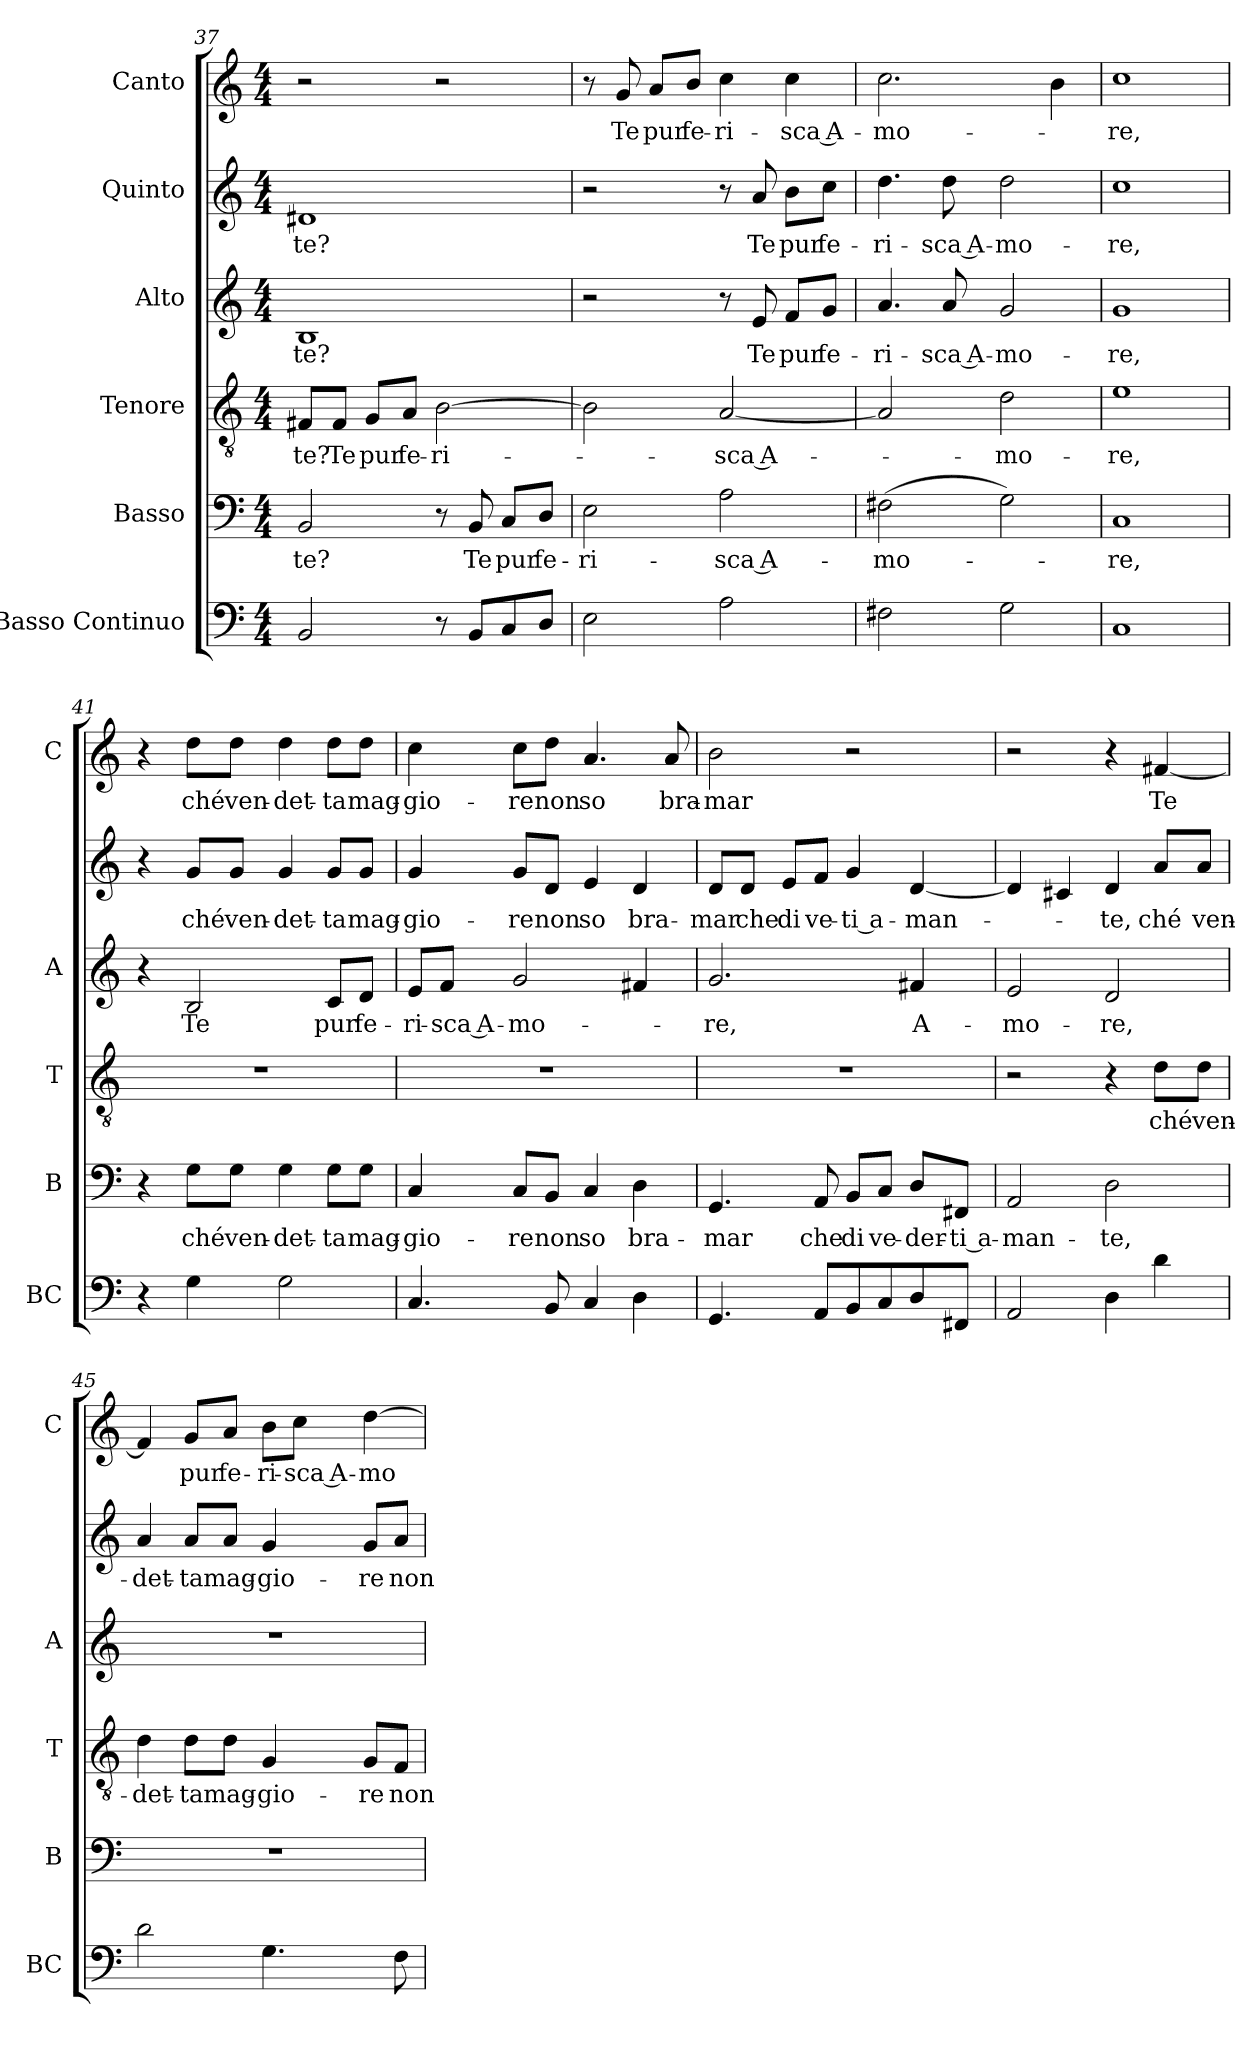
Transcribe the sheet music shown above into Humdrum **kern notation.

**kern	**kern	**text	**kern	**text	**kern	**text	**kern	**text	**kern	**text
*part6	*part5	*part5	*part4	*part4	*part3	*part3	*part2	*part2	*part1	*part1
*staff6	*staff5	*staff5	*staff4	*staff4	*staff3	*staff3	*staff2	*staff2	*staff1	*staff1
*I"Basso Continuo	*I"Basso	*	*I"Tenore	*	*I"Alto	*	*I"Quinto	*	*I"Canto	*
*I'BC	*I'B	*	*I'T	*	*I'A	*	*	*	*I'C	*
*clefF4	*clefF4	*	*clefGv2	*	*clefG2	*	*clefG2	*	*clefG2	*
*k[]	*k[]	*	*k[]	*	*k[]	*	*k[]	*	*k[]	*
*C:	*C:	*	*C:	*	*C:	*	*C:	*	*C:	*
*M4/4	*M4/4	*	*M4/4	*	*M4/4	*	*M4/4	*	*M4/4	*
=37	=37	=37	=37	=37	=37	=37	=37	=37	=37	=37
!	!	!LO:LY:b	!	!LO:LY:b	!	!LO:LY:b	!	!LO:LY:b	!	!
2BB/	2BB/	te?	8F#X/L	te?	1B	te?	1d#X	te?	2r	.
!	!	!	!	!LO:LY:b	!	!	!	!	!	!
.	.	.	8F#/J	Te	.	.	.	.	.	.
!	!	!	!	!LO:LY:b	!	!	!	!	!	!
.	.	.	8G/L	pur	.	.	.	.	.	.
!	!	!	!	!LO:LY:b	!	!	!	!	!	!
.	.	.	8A/J	fe-	.	.	.	.	.	.
!	!	!	!	!LO:LY:b	!	!	!	!	!	!
8r	8r	.	[2B\	-ri-	.	.	.	.	2r	.
!	!	!LO:LY:b	!	!	!	!	!	!	!	!
8BB/L	8BB/	Te	.	.	.	.	.	.	.	.
!	!	!LO:LY:b	!	!	!	!	!	!	!	!
8C/	8C/L	pur	.	.	.	.	.	.	.	.
!	!	!LO:LY:b	!	!	!	!	!	!	!	!
8D/J	8D/J	fe-	.	.	.	.	.	.	.	.
!!LO:PB:g=z
=38	=38	=38	=38	=38	=38	=38	=38	=38	=38	=38
!	!	!LO:LY:b	!	!	!	!	!	!	!	!
2E\	2E\	-ri-	2B\]	.	2r	.	2r	.	8r	.
!	!	!	!	!	!	!	!	!	!	!LO:LY:b
.	.	.	.	.	.	.	.	.	8g/	Te
!	!	!	!	!	!	!	!	!	!	!LO:LY:b
.	.	.	.	.	.	.	.	.	8a/L	pur
!	!	!	!	!	!	!	!	!	!	!LO:LY:b
.	.	.	.	.	.	.	.	.	8b/J	fe-
!	!	!LO:LY:b	!	!LO:LY:b	!	!	!	!	!	!LO:LY:b
2A\	2A\	-sca A-	[2A/	-sca A-	8r	.	8r	.	4cc\	-ri-
!	!	!	!	!	!	!LO:LY:b	!	!LO:LY:b	!	!
.	.	.	.	.	8e/	Te	8a/	Te	.	.
!	!	!	!	!	!	!LO:LY:b	!	!LO:LY:b	!	!LO:LY:b
.	.	.	.	.	8f/L	pur	8b\L	pur	4cc\	-sca A-
!	!	!	!	!	!	!LO:LY:b	!	!LO:LY:b	!	!
.	.	.	.	.	8g/J	-fe-	8cc\J	fe-	.	.
=39	=39	=39	=39	=39	=39	=39	=39	=39	=39	=39
!	!	!LO:LY:b	!	!	!	!LO:LY:b	!	!LO:LY:b	!	!LO:LY:b
2F#X\	(>2F#X\	-mo-	2A/]	.	4.a/	-ri-	4.dd\	-ri-	2.cc\	-mo-
!	!	!	!	!	!	!LO:LY:b	!	!LO:LY:b	!	!
.	.	.	.	.	8a/	-sca A-	8dd\	-sca A-	.	.
!	!	!	!	!LO:LY:b	!	!LO:LY:b	!	!LO:LY:b	!	!
2G\	2G\)	.	2d\	-mo-	2g/	-mo-	2dd\	-mo-	.	.
.	.	.	.	.	.	.	.	.	4b\	.
=40	=40	=40	=40	=40	=40	=40	=40	=40	=40	=40
!	!	!LO:LY:b	!	!LO:LY:b	!	!LO:LY:b	!	!LO:LY:b	!	!LO:LY:b
1C	1C	-re,	1e	-re,	1g	re,	1cc	-re,	1cc	-re,
=41	=41	=41	=41	=41	=41	=41	=41	=41	=41	=41
4r	4r	.	1r	.	4r	.	4r	.	4r	.
!	!	!LO:LY:b	!	!	!	!LO:LY:b	!	!LO:LY:b	!	!LO:LY:b
4G\	8G\L	ché	.	.	2B/	Te	8g/L	ché	8dd\L	ché
!	!	!LO:LY:b	!	!	!	!	!	!LO:LY:b	!	!LO:LY:b
.	8G\J	ven-	.	.	.	.	8g/J	ven-	8dd\J	ven-
!	!	!LO:LY:b	!	!	!	!	!	!LO:LY:b	!	!LO:LY:b
2G\	4G\	-det-	.	.	.	.	4g/	-det-	4dd\	-det-
!	!	!LO:LY:b	!	!	!	!LO:LY:b	!	!LO:LY:b	!	!LO:LY:b
.	8G\L	-ta	.	.	8c/L	pur	8g/L	-ta	8dd\L	-ta
!	!	!LO:LY:b	!	!	!	!LO:LY:b	!	!LO:LY:b	!	!LO:LY:b
.	8G\J	mag-	.	.	8d/J	fe-	8g/J	mag-	8dd\J	mag-
=42	=42	=42	=42	=42	=42	=42	=42	=42	=42	=42
!	!	!LO:LY:b	!	!	!	!LO:LY:b	!	!LO:LY:b	!	!LO:LY:b
4.C/	4C/	-gio-	1r	.	8e/L	-ri-	4g/	-gio-	4cc\	-gio-
!	!	!	!	!	!	!LO:LY:b	!	!	!	!
.	.	.	.	.	8f/J	-sca A-	.	.	.	.
!	!	!LO:LY:b	!	!	!	!LO:LY:b	!	!LO:LY:b	!	!LO:LY:b
.	8C/L	-re	.	.	2g/	-mo-	8g/L	-re	8cc\L	-re
!	!	!LO:LY:b	!	!	!	!	!	!LO:LY:b	!	!LO:LY:b
8BB/	8BB/J	non	.	.	.	.	8d/J	non	8dd\J	non
!	!	!LO:LY:b	!	!	!	!	!	!LO:LY:b	!	!LO:LY:b
4C/	4C/	so	.	.	.	.	4e/	so	4.a/	so
!	!	!LO:LY:b	!	!	!	!	!	!LO:LY:b	!	!
4D\	4D\	bra-	.	.	4f#X/	.	4d/	bra-	.	.
!	!	!	!	!	!	!	!	!	!	!LO:LY:b
.	.	.	.	.	.	.	.	.	8a/	bra-
=43	=43	=43	=43	=43	=43	=43	=43	=43	=43	=43
!	!	!LO:LY:b	!	!	!	!LO:LY:b	!	!LO:LY:b	!	!LO:LY:b
4.GG/	4.GG/	-mar	1r	.	2.g/	-re,	8d/L	-mar	2b\	-mar
!	!	!	!	!	!	!	!	!LO:LY:b	!	!
.	.	.	.	.	.	.	8d/J	che	.	.
!	!	!	!	!	!	!	!	!LO:LY:b	!	!
.	.	.	.	.	.	.	8e/L	di	.	.
!	!	!LO:LY:b	!	!	!	!	!	!LO:LY:b	!	!
8AA/L	8AA/	che	.	.	.	.	8f/J	ve-	.	.
!	!	!LO:LY:b	!	!	!	!	!	!LO:LY:b	!	!
8BB/	8BB/L	di	.	.	.	.	4g/	-ti a-	2r	.
!	!	!LO:LY:b	!	!	!	!	!	!	!	!
8C/	8C/J	ve-	.	.	.	.	.	.	.	.
!	!	!LO:LY:b	!	!	!	!LO:LY:b	!	!LO:LY:b	!	!
8D/	8D/L	-der-	.	.	4f#X/	A-	[4d/	-man-	.	.
!	!	!LO:LY:b	!	!	!	!	!	!	!	!
8FF#X/J	8FF#X/J	-ti a-	.	.	.	.	.	.	.	.
=44	=44	=44	=44	=44	=44	=44	=44	=44	=44	=44
!	!	!LO:LY:b	!	!	!	!LO:LY:b	!	!	!	!
2AA/	2AA/	-man-	2r	.	2e/	-mo-	4d/]	.	2r	.
.	.	.	.	.	.	.	4c#X/	.	.	.
!	!	!LO:LY:b	!	!	!	!LO:LY:b	!	!LO:LY:b	!	!
4D\	2D\	-te,	4r	.	2d/	-re,	4d/	-te,	4r	.
!	!	!	!	!LO:LY:b	!	!	!	!LO:LY:b	!	!LO:LY:b
4d\	.	.	8d\L	ché	.	.	8a/L	ché	[4f#X/	Te
!	!	!	!	!LO:LY:b	!	!	!	!LO:LY:b	!	!
.	.	.	8d\J	ven-	.	.	8a/J	ven-	.	.
!!LO:LB:g=z
=45	=45	=45	=45	=45	=45	=45	=45	=45	=45	=45
!	!	!	!	!LO:LY:b	!	!	!	!LO:LY:b	!	!
2d\	1r	.	4d\	-det-	1r	.	4a/	-det-	4f#/]	.
!	!	!	!	!LO:LY:b	!	!	!	!LO:LY:b	!	!LO:LY:b
.	.	.	8d\L	-ta	.	.	8a/L	-ta	8g/L	pur
!	!	!	!	!LO:LY:b	!	!	!	!LO:LY:b	!	!LO:LY:b
.	.	.	8d\J	mag-	.	.	8a/J	mag-	8a/J	fe-
!	!	!	!	!LO:LY:b	!	!	!	!LO:LY:b	!	!LO:LY:b
4.G\	.	.	4G/	-gio-	.	.	4g/	-gio-	8b\L	-ri-
!	!	!	!	!	!	!	!	!	!	!LO:LY:b
.	.	.	.	.	.	.	.	.	8cc\J	-sca A-
!	!	!	!	!LO:LY:b	!	!	!	!LO:LY:b	!	!LO:LY:b
.	.	.	8G/L	-re	.	.	8g/L	-re	[4dd\	-mo-
!	!	!	!	!LO:LY:b	!	!	!	!LO:LY:b	!	!
8F\	.	.	8F/J	non	.	.	8a/J	non	.	.
=	=	=	=	=	=	=	=	=	=	=
*-	*-	*-	*-	*-	*-	*-	*-	*-	*-	*-
